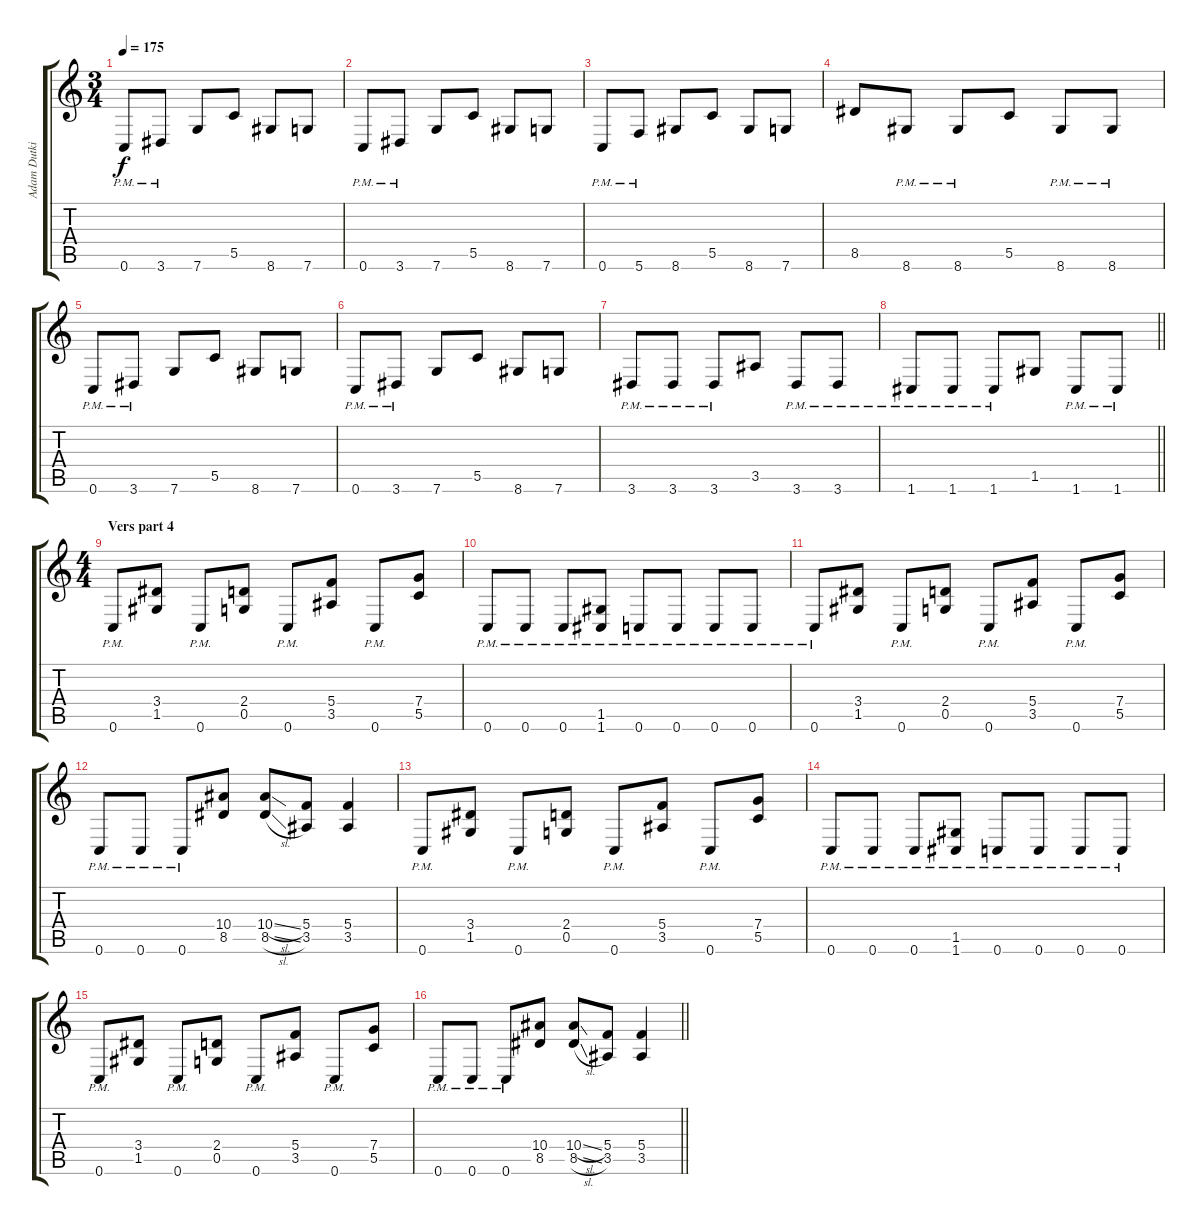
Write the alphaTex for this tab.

\track ("Adam Dutkiewicz" "Adam Dutki") {instrument distortionguitar}
\staff {score tabs}
\tuning (D4 A3 F3 C3 G2 C2) {hide}
\ts (3 4)
\tempo 175
\clef g2
\ks c
0.6{pm}.8{dy f} 3.6{pm}.8 7.6.8 5.5.8 8.6.8 7.6.8 |
0.6{pm}.8 3.6{pm}.8 7.6.8 5.5.8 8.6.8 7.6.8 |
0.6{pm}.8 5.6{pm}.8 8.6.8 5.5.8 8.6.8 7.6.8 |
8.5.8 8.6{pm}.8 8.6{pm}.8 5.5.8 8.6{pm}.8 8.6{pm}.8 |
0.6{pm}.8 3.6{pm}.8 7.6.8 5.5.8 8.6.8 7.6.8 |
0.6{pm}.8 3.6{pm}.8 7.6.8 5.5.8 8.6.8 7.6.8 |
3.6{pm}.8 3.6{pm}.8 3.6{pm}.8 3.5.8 3.6{pm}.8 3.6{pm}.8 |
\barLineRight lightlight
1.6{pm}.8 1.6{pm}.8 1.6{pm}.8 1.5.8 1.6{pm}.8 1.6{pm}.8 |
\ts (4 4)
\section ("" "Vers part 4")
0.6{pm}.8 (3.4 1.5).8 0.6{pm}.8 (2.4 0.5).8 0.6{pm}.8 (5.4 3.5).8 0.6{pm}.8 (7.4 5.5).8 |
0.6{pm}.8 0.6{pm}.8 0.6{pm}.8 (1.5{pm} 1.6).8 0.6{pm}.8 0.6{pm}.8 0.6{pm}.8 0.6{pm}.8 |
0.6{pm}.8 (3.4 1.5).8 0.6{pm}.8 (2.4 0.5).8 0.6{pm}.8 (5.4 3.5).8 0.6{pm}.8 (7.4 5.5).8 |
0.6{pm}.8 0.6{pm}.8 0.6{pm}.8 (10.4 8.5).8 (10.4{sl} 8.5{sl}).8 (5.4 3.5).8 (5.4 3.5).4 |
0.6{pm}.8 (3.4 1.5).8 0.6{pm}.8 (2.4 0.5).8 0.6{pm}.8 (5.4 3.5).8 0.6{pm}.8 (7.4 5.5).8 |
0.6{pm}.8 0.6{pm}.8 0.6{pm}.8 (1.5{pm} 1.6).8 0.6{pm}.8 0.6{pm}.8 0.6{pm}.8 0.6{pm}.8 |
0.6{pm}.8 (3.4 1.5).8 0.6{pm}.8 (2.4 0.5).8 0.6{pm}.8 (5.4 3.5).8 0.6{pm}.8 (7.4 5.5).8 |
\barLineRight lightlight
0.6{pm}.8 0.6{pm}.8 0.6{pm}.8 (10.4 8.5).8 (10.4{sl} 8.5{sl}).8 (5.4 3.5).8 (5.4 3.5).4
